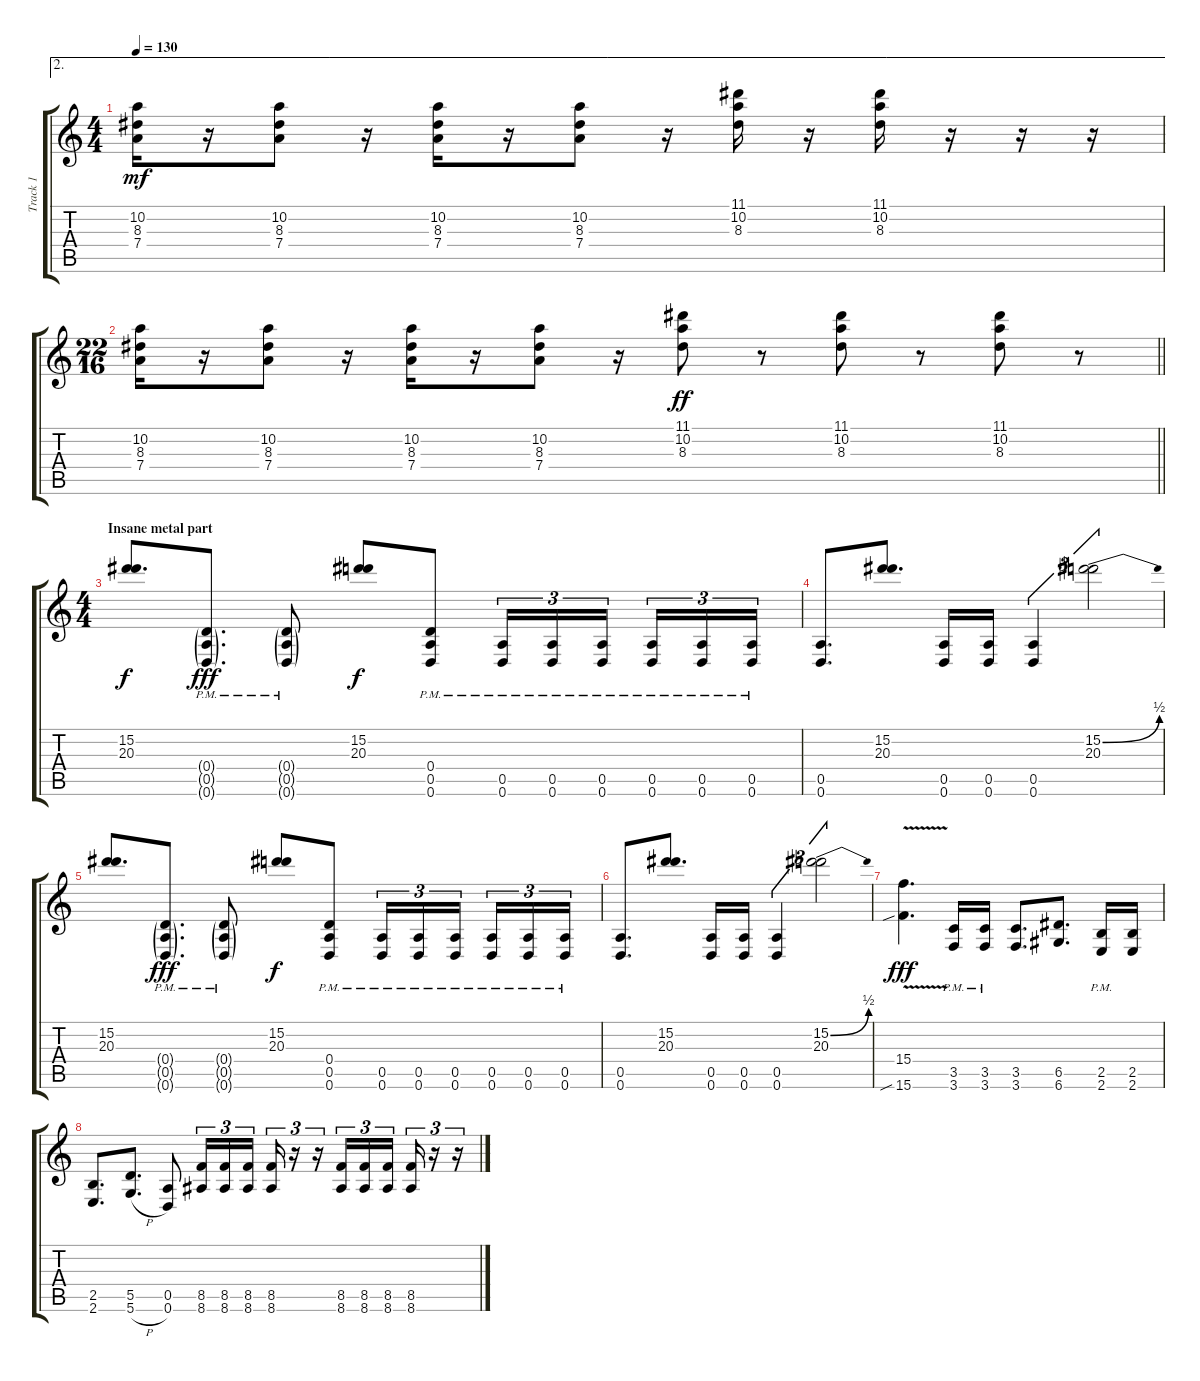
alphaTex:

\track ("Track 1" "Track 1") {instrument distortionguitar}
\staff {score tabs}
\tuning (E4 B3 G3 D3 A2 D2) {hide}
\ae 2
\ts (4 4)
\tempo 130
\clef g2
\ks c
(10.2 8.3 7.4).16{dy mf} r.16 (10.2 8.3 7.4).8 r.16 (10.2 8.3 7.4).16 r.16 (10.2 8.3 7.4).8 r.16 (11.1 10.2 8.3).16 r.16 (11.1 10.2 8.3).16 r.16 r.16 r.16 |
\ts (22 16)
\barLineRight lightlight
(10.2 8.3 7.4).16 r.16 (10.2 8.3 7.4).8 r.16 (10.2 8.3 7.4).16 r.16 (10.2 8.3 7.4).8 r.16 (11.1 10.2 8.3).8{dy ff} r.8 (11.1 10.2 8.3).8 r.8 (11.1 10.2 8.3).8 r.8 |
\ts (4 4)
\section ("" "Insane metal part")
(15.2 20.3).8{d dy f volume 11} (0.4{g pm} 0.5{g pm} 0.6{g pm}).8{d dy fff} (0.4{g pm} 0.5{g pm} 0.6{g pm}).8 (15.2 20.3).8{dy f} (0.4{pm} 0.5{pm} 0.6{pm}).8 (0.5{pm} 0.6{pm}).16{tu (3 2)} (0.5{pm} 0.6{pm}).16{tu (3 2)} (0.5{pm} 0.6{pm}).16{tu (3 2) beam splitsecondary} (0.5{pm} 0.6{pm}).16{tu (3 2)} (0.5{pm} 0.6{pm}).16{tu (3 2)} (0.5{pm} 0.6{pm}).16{tu (3 2)} |
(0.5 0.6).8{d} (15.2 20.3).8{d} (0.5 0.6).16 (0.5 0.6).16 (0.5 0.6).4{tu (3 2)} (15.2{be (bend 0 0 60 2)} 20.3).2{tu (3 2)} |
(15.2 20.3).8{d} (0.4{g pm} 0.5{g pm} 0.6{g pm}).8{d dy fff} (0.4{g pm} 0.5{g pm} 0.6{g pm}).8 (15.2 20.3).8{dy f} (0.4{pm} 0.5{pm} 0.6{pm}).8 (0.5{pm} 0.6{pm}).16{tu (3 2)} (0.5{pm} 0.6{pm}).16{tu (3 2)} (0.5{pm} 0.6{pm}).16{tu (3 2) beam splitsecondary} (0.5{pm} 0.6{pm}).16{tu (3 2)} (0.5{pm} 0.6{pm}).16{tu (3 2)} (0.5{pm} 0.6{pm}).16{tu (3 2)} |
(0.5 0.6).8{d} (15.2 20.3).8{d} (0.5 0.6).16 (0.5 0.6).16 (0.5 0.6).4{tu (3 2)} (15.2{be (bend 0 0 60 2)} 20.3).2{tu (3 2)} |
(15.4 15.6{v sib}).4{d dy fff} (3.5{pm} 3.6{pm}).16 (3.5{pm} 3.6{pm}).16 (3.5 3.6).8{d} (6.5 6.6).8{d} (2.5{pm} 2.6{pm}).16 (2.5 2.6).16 |
(2.5 2.6).8{d} (5.5 5.6{h}).8{d} (0.5 0.6).8 (8.5 8.6).16{tu (3 2)} (8.5 8.6).16{tu (3 2)} (8.5 8.6).16{tu (3 2) beam splitsecondary} (8.5 8.6).16{tu (3 2)} r.16{tu (3 2)} r.16{tu (3 2)} (8.5 8.6).16{tu (3 2)} (8.5 8.6).16{tu (3 2)} (8.5 8.6).16{tu (3 2) beam splitsecondary} (8.5 8.6).16{tu (3 2)} r.16{tu (3 2)} r.16{tu (3 2)}
